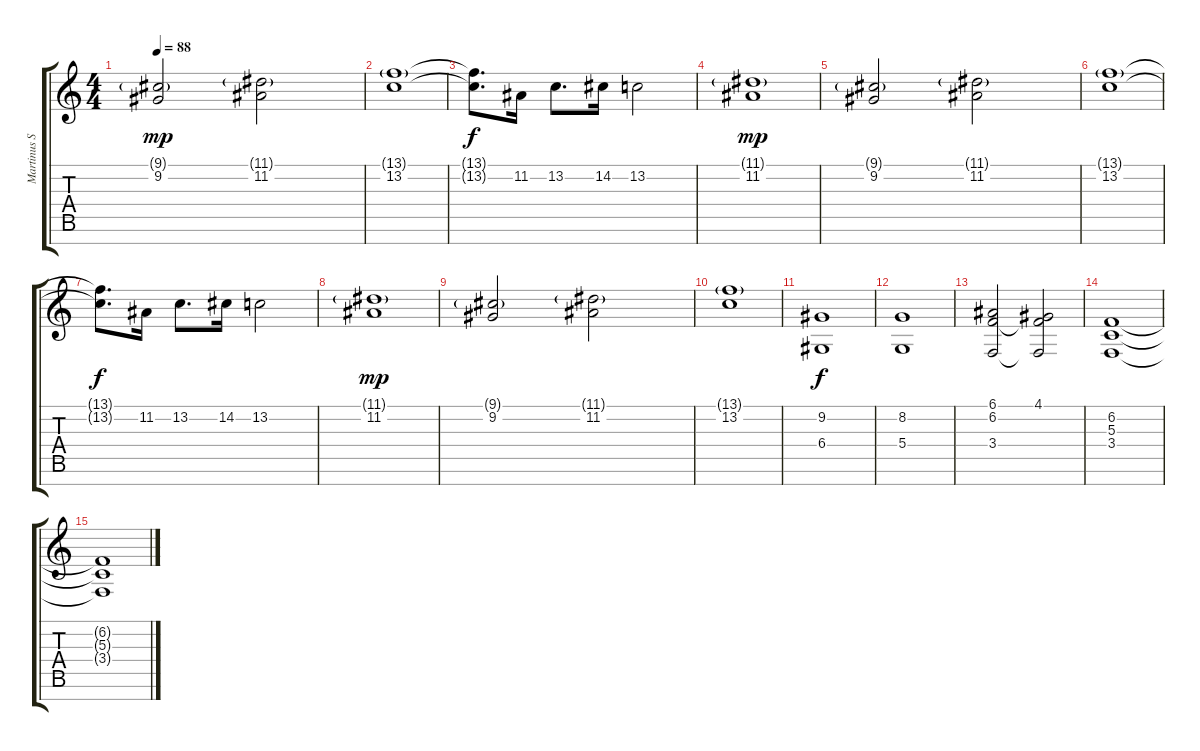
\track ("Martinus Spierenburg" "Martinus S") {instrument stringensemble1}
\staff {score tabs}
\tuning (E4 B3 G3 D3 A2 E2 B1) {hide}
\ts (4 4)
\tempo 88
\clef g2
\ks c
(9.1{g} 9.2).2{dy mp} (11.1{g} 11.2).2 |
(13.1{g} 13.2).1 |
(13.1{t} 13.2{t}).8{d dy f} 11.2.16 13.2.8{d} 14.2.16 13.2.2 |
(11.1{g} 11.2).1{dy mp} |
(9.1{g} 9.2).2 (11.1{g} 11.2).2 |
(13.1{g} 13.2).1 |
(13.1{t} 13.2{t}).8{d dy f} 11.2.16 13.2.8{d} 14.2.16 13.2.2 |
(11.1{g} 11.2).1{dy mp} |
(9.1{g} 9.2).2 (11.1{g} 11.2).2 |
(13.1{g} 13.2).1 |
(9.2 6.4).1{dy f} |
(8.2 5.4).1 |
(6.1 6.2 3.4).2 (4.1 6.2{t} 3.4{t}).2 |
(6.2 5.3 3.4).1 |
(6.2{t} 5.3{t} 3.4{t}).1
